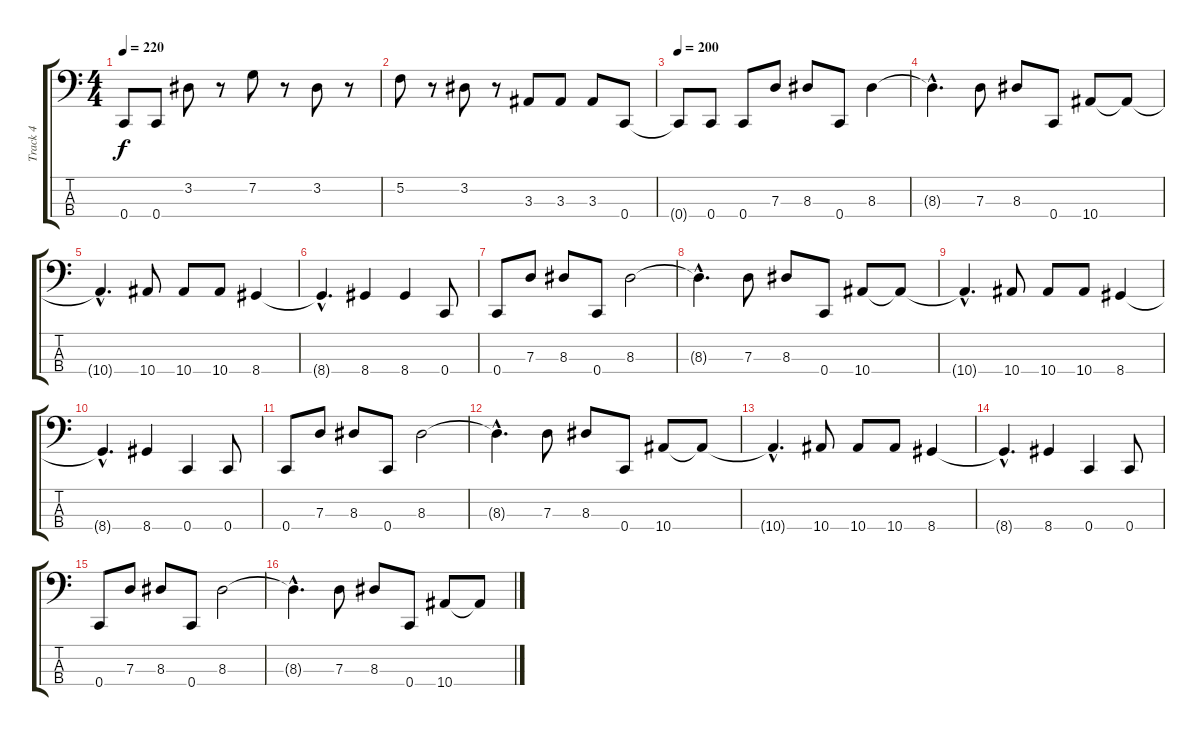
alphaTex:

\track ("Track 4" "Track 4") {instrument electricbasspick}
\staff {score tabs}
\tuning (F2 C2 G1 C1) {hide}
\ts (4 4)
\tempo 220
\clef f4
\ks c
0.4{t}.8{dy f} 0.4.8 3.2.8 r.8 7.2.8 r.8 3.2.8 r.8 |
5.2.8 r.8 3.2.8 r.8 3.3.8 3.3.8 3.3.8 0.4.8 |
\tempo 200
0.4{t}.8 0.4.8 0.4.8 7.3.8 8.3.8 0.4.8 8.3.4 |
8.3{hac t}.4{d} 7.3.8 8.3.8 0.4.8 10.4.8 10.4{t}.8 |
10.4{hac t}.4{d} 10.4.8 10.4.8 10.4.8 8.4.4 |
8.4{hac t}.4{d} 8.4.4 8.4.4 0.4.8 |
0.4.8 7.3.8 8.3.8 0.4.8 8.3.2 |
8.3{hac t}.4{d} 7.3.8 8.3.8 0.4.8 10.4.8 10.4{t}.8 |
10.4{hac t}.4{d} 10.4.8 10.4.8 10.4.8 8.4.4 |
8.4{hac t}.4{d} 8.4.4 0.4.4 0.4.8 |
0.4.8 7.3.8 8.3.8 0.4.8 8.3.2 |
8.3{hac t}.4{d} 7.3.8 8.3.8 0.4.8 10.4.8 10.4{t}.8 |
10.4{hac t}.4{d} 10.4.8 10.4.8 10.4.8 8.4.4 |
8.4{hac t}.4{d} 8.4.4 0.4.4 0.4.8 |
0.4.8 7.3.8 8.3.8 0.4.8 8.3.2 |
8.3{hac t}.4{d} 7.3.8 8.3.8 0.4.8 10.4.8 10.4{t}.8
